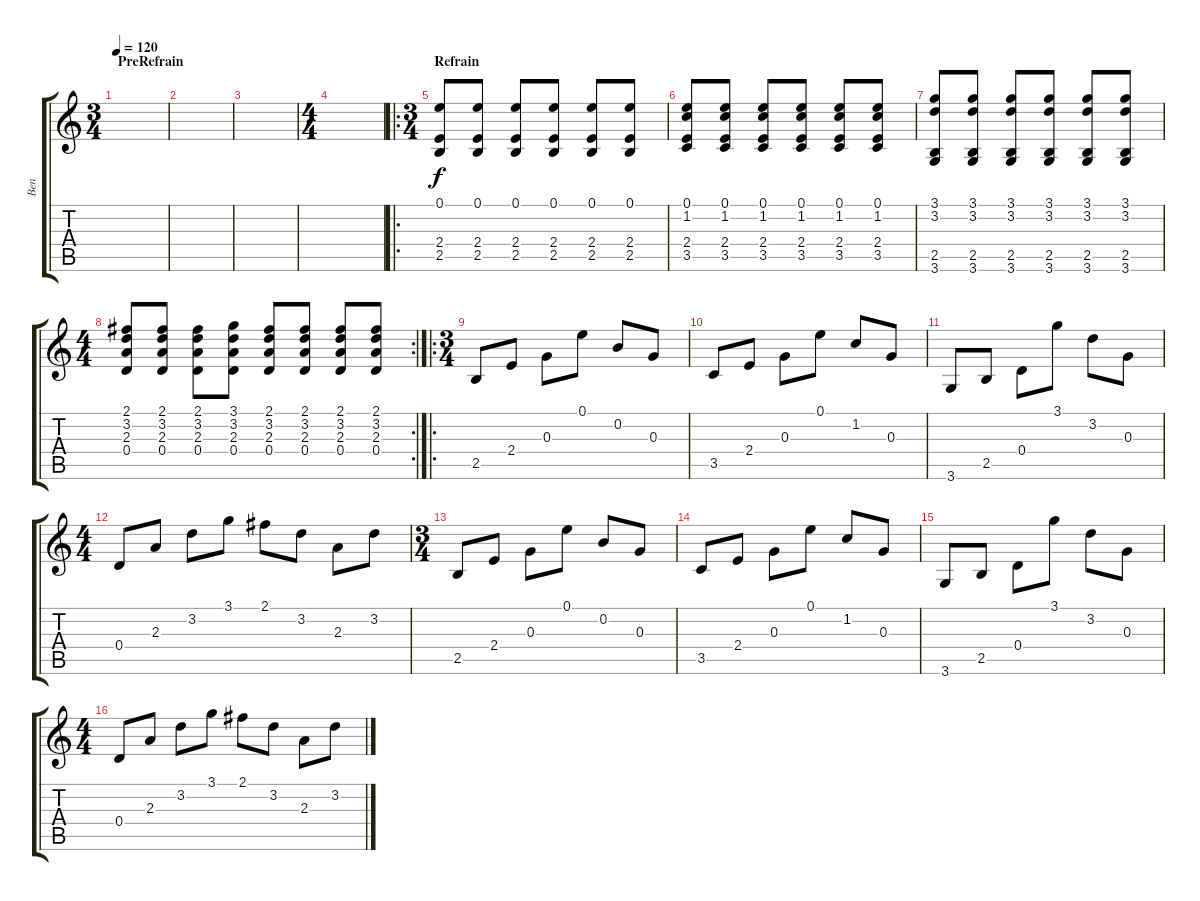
\track ("Ben" "Ben") {instrument electricguitarclean}
\staff {score tabs}
\tuning (E4 B3 G3 D3 A2 E2) {hide}
\ts (3 4)
\section ("" "PreRefrain")
\tempo 120
\clef g2
\ks c
|
|
|
\ts (4 4)
|
\ro
\ts (3 4)
\section ("" "Refrain")
(0.1 2.4 2.5).8 (0.1 2.4 2.5).8 (0.1 2.4 2.5).8 (0.1 2.4 2.5).8 (0.1 2.4 2.5).8 (0.1 2.4 2.5).8 |
(0.1 1.2 2.4 3.5).8 (0.1 1.2 2.4 3.5).8 (0.1 1.2 2.4 3.5).8 (0.1 1.2 2.4 3.5).8 (0.1 1.2 2.4 3.5).8 (0.1 1.2 2.4 3.5).8 |
(3.1 3.2 2.5 3.6).8 (3.1 3.2 2.5 3.6).8 (3.1 3.2 2.5 3.6).8 (3.1 3.2 2.5 3.6).8 (3.1 3.2 2.5 3.6).8 (3.1 3.2 2.5 3.6).8 |
\rc 2
\ts (4 4)
(2.1 3.2 2.3 0.4).8 (2.1 3.2 2.3 0.4).8 (2.1 3.2 2.3 0.4).8 (3.1 3.2 2.3 0.4).8 (2.1 3.2 2.3 0.4).8 (2.1 3.2 2.3 0.4).8 (2.1 3.2 2.3 0.4).8 (2.1 3.2 2.3 0.4).8 |
\ro
\ts (3 4)
2.5.8 2.4.8 0.3.8 0.1.8 0.2.8 0.3.8 |
3.5.8 2.4.8 0.3.8 0.1.8 1.2.8 0.3.8 |
3.6.8 2.5.8 0.4.8 3.1.8 3.2.8 0.3.8 |
\ts (4 4)
0.4.8 2.3.8 3.2.8 3.1.8 2.1.8 3.2.8 2.3.8 3.2.8 |
\ts (3 4)
2.5.8 2.4.8 0.3.8 0.1.8 0.2.8 0.3.8 |
3.5.8 2.4.8 0.3.8 0.1.8 1.2.8 0.3.8 |
3.6.8 2.5.8 0.4.8 3.1.8 3.2.8 0.3.8 |
\ts (4 4)
0.4.8 2.3.8 3.2.8 3.1.8 2.1.8 3.2.8 2.3.8 3.2.8
